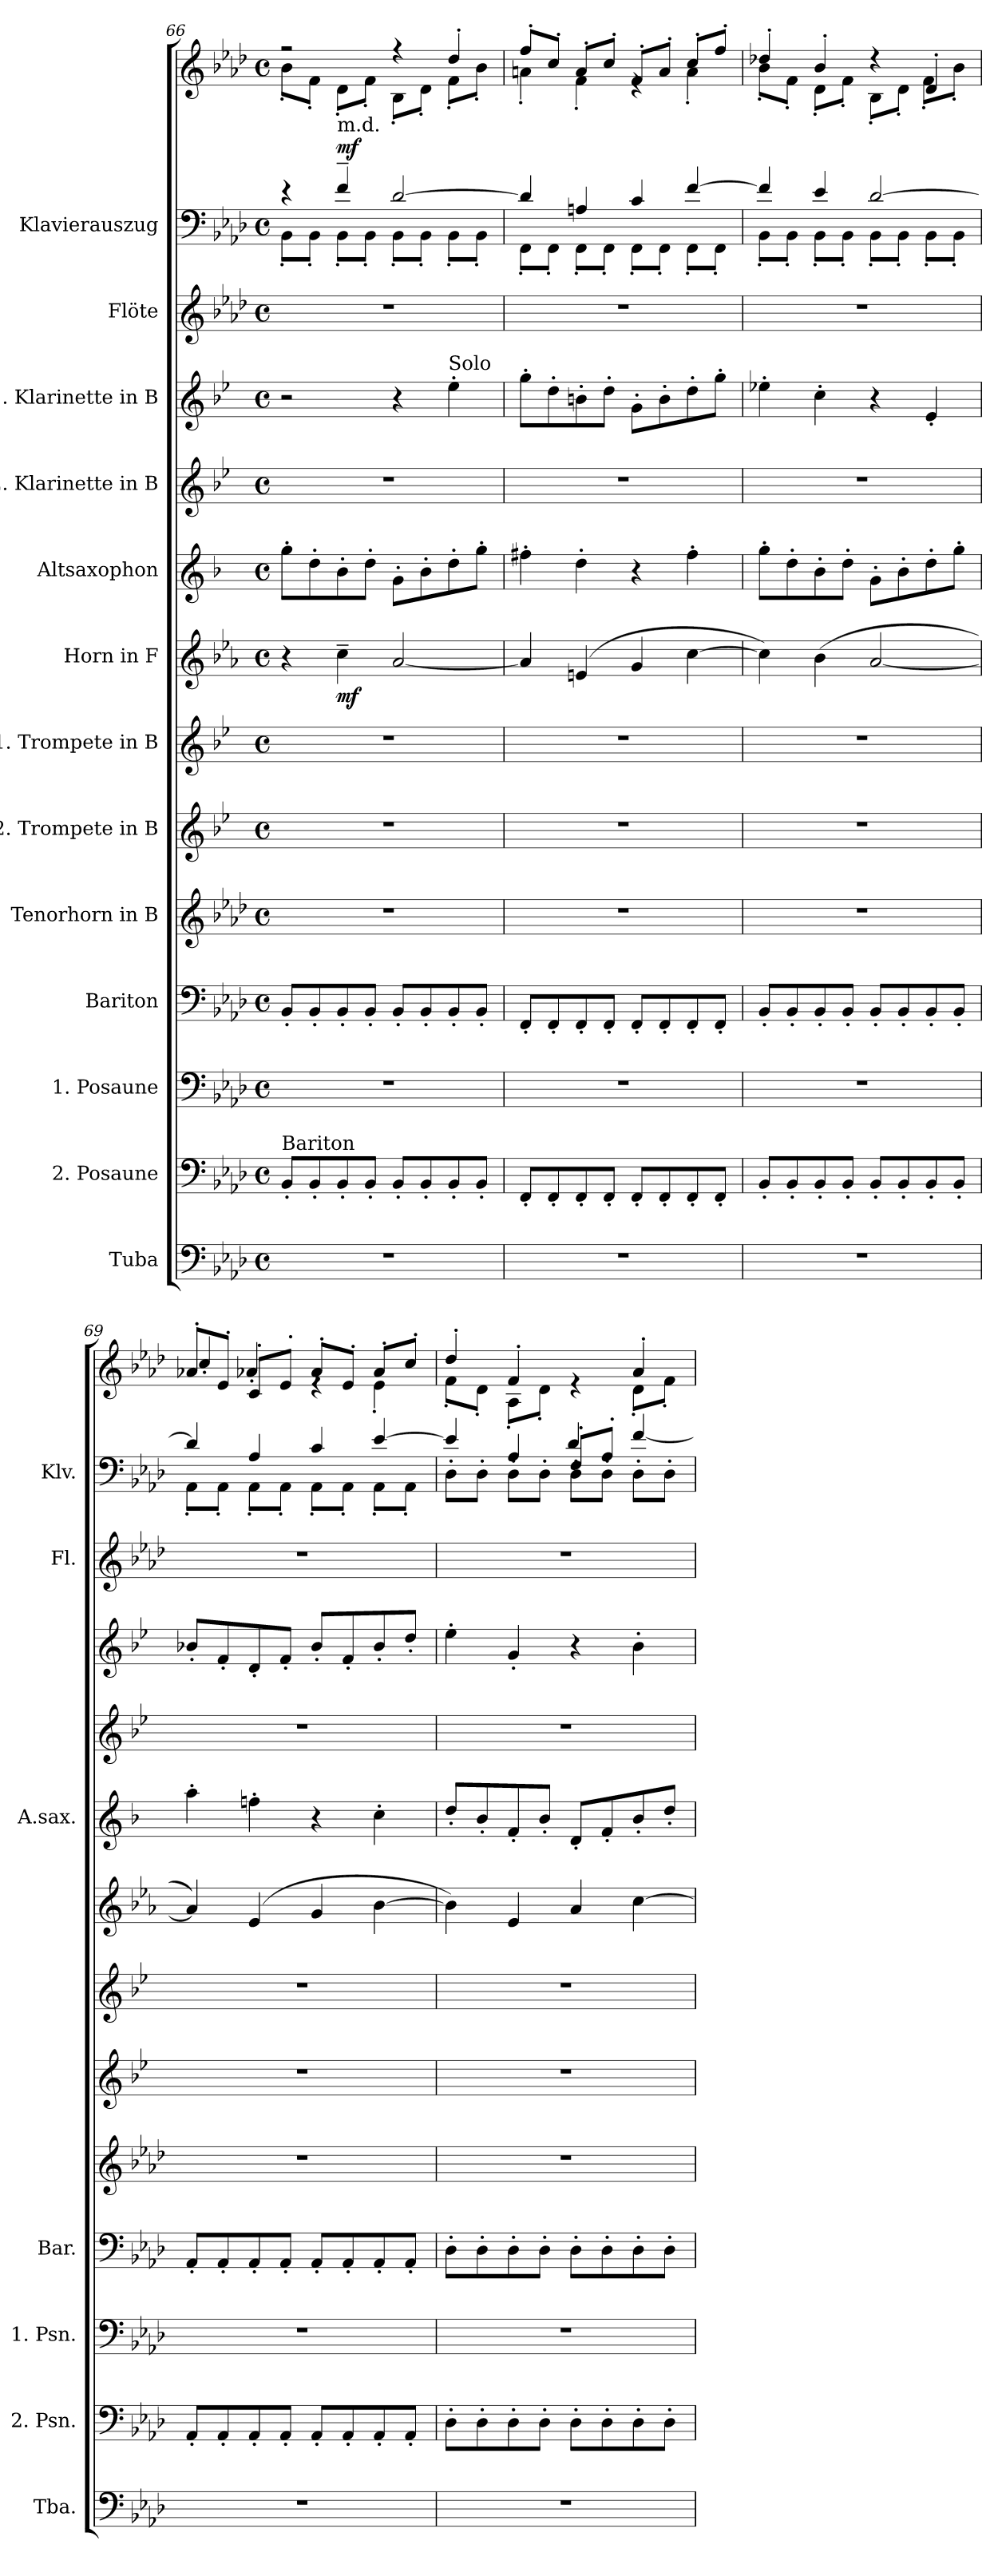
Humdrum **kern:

**kern	**kern	**kern	**kern	**kern	**kern	**kern	**kern	**dynam	**kern	**kern	**kern	**kern	**kern	**kern	**dynam
*part13	*part12	*part11	*part10	*part9	*part8	*part7	*part6	*part6	*part5	*part4	*part3	*part2	*part1	*part1	*part1
*staff14	*staff13	*staff12	*staff11	*staff10	*staff9	*staff8	*staff7	*staff7	*staff6	*staff5	*staff4	*staff3	*staff2	*staff1	*staff1/2
*I"Tuba	*I"2. Posaune	*I"1. Posaune	*I"Bariton	*I"Tenorhorn in B	*I"2. Trompete in B	*I"1. Trompete in B	*I"Horn in F	*	*I"Altsaxophon	*I"2. Klarinette in B	*I"1. Klarinette in B	*I"Flöte	*I"Klavierauszug	*	*
*I'Tba.	*I'2. Psn.	*I'1. Psn.	*I'Bar.	*	*	*	*	*	*I'A.sax.	*	*	*I'Fl.	*I'Klv.	*	*
!!LO:PB:g=z
*clefF4	*clefF4	*clefF4	*clefF4	*clefG2	*clefG2	*clefG2	*clefG2	*	*clefG2	*clefG2	*clefG2	*clefG2	*clefF4	*clefG2	*
*	*	*	*	*ITrd8c14	*ITrd1c2	*ITrd1c2	*ITrd4c7	*	*ITrd5c9	*ITrd1c2	*ITrd1c2	*	*	*	*
*k[b-e-a-d-]	*k[b-e-a-d-]	*k[b-e-a-d-]	*k[b-e-a-d-]	*k[b-e-a-d-]	*k[b-e-a-d-]	*k[b-e-a-d-]	*k[b-e-a-d-]	*	*k[b-e-a-d-]	*k[b-e-a-d-]	*k[b-e-a-d-]	*k[b-e-a-d-]	*k[b-e-a-d-]	*k[b-e-a-d-]	*
*M4/4	*M4/4	*M4/4	*M4/4	*M4/4	*M4/4	*M4/4	*M4/4	*	*M4/4	*M4/4	*M4/4	*M4/4	*M4/4	*M4/4	*
*met(c)	*met(c)	*met(c)	*met(c)	*met(c)	*met(c)	*met(c)	*met(c)	*	*met(c)	*met(c)	*met(c)	*met(c)	*met(c)	*met(c)	*
=66	=66	=66	=66	=66	=66	=66	=66	=66	=66	=66	=66	=66	=66	=66	=66
*	*	*	*	*	*	*	*	*	*	*	*	*	*^	*^	*
!	!LO:TX:a:t=Bariton	!	!	!	!	!	!	!	!	!	!	!	!	!	!	!	!
1r	8BB-'!/L	1r	8BB-'/L	1r	1r	1r	4r	.	8b-'\L	1r	2r	1r	4r	8BB-'\L	2r	8b-'\L	.
.	8BB-'!/	.	8BB-'/	.	.	.	.	.	8f'\	.	.	.	.	8BB-'\J	.	8f'\J	.
!	!	!	!	!	!	!	!	!	!	!	!	!	!LO:TX:a:t=m.d.	!	!	!	!
!	!	!	!	!	!	!	!	!LO:DY:b	!	!	!	!	!	!	!	!	!LO:DY:a=2
.	8BB-'!/	.	8BB-'/	.	.	.	4f~\	mf	8d-'\	.	.	.	4f~/	8BB-'\L	.	8d-'\L	mf
.	8BB-'!/J	.	8BB-'/J	.	.	.	.	.	8f'\J	.	.	.	.	8BB-'\J	.	8f'\J	.
.	8BB-'!/L	.	8BB-'/L	.	.	.	[2d-/	.	8B-'\L	.	4r	.	[2d-/	8BB-'\L	4r	8B-'\L	.
.	8BB-'!/	.	8BB-'/	.	.	.	.	.	8d-'\	.	.	.	.	8BB-'\J	.	8d-'\J	.
!	!	!	!	!	!	!	!	!	!	!	!LO:TX:a:t=Solo	!	!	!	!	!	!
.	8BB-'!/	.	8BB-'/	.	.	.	.	.	8f'\	.	4dd-'\	.	.	8BB-'\L	4dd-'/	8f'\L	.
.	8BB-'!/J	.	8BB-'/J	.	.	.	.	.	8b-'\J	.	.	.	.	8BB-'\J	.	8b-'\J	.
=67	=67	=67	=67	=67	=67	=67	=67	=67	=67	=67	=67	=67	=67	=67	=67	=67	=67
1r	8FF'!/L	1r	8FF'/L	1r	1r	1r	4d-/]	.	4an'\	1r	8ff'\L	1r	4d-/]	8FF'\L	8ff'/L	4an'\	.
.	8FF'!/	.	8FF'/	.	.	.	.	.	.	.	8cc'\	.	.	8FF'\J	8cc'/J	.	.
.	8FF'!/	.	8FF'/	.	.	.	(>4An/	.	4f'\	.	8an'\	.	4An/	8FF'\L	8a'/L	4f'\	.
.	8FF'!/J	.	8FF'/J	.	.	.	.	.	.	.	8cc'\J	.	.	8FF'\J	8cc'/J	.	.
.	8FF'!/L	.	8FF'/L	.	.	.	4c/	.	4r	.	8f'\L	.	4c/	8FF'\L	8f'/L	4re	.
.	8FF'!/	.	8FF'/	.	.	.	.	.	.	.	8a'\	.	.	8FF'\J	8a'/J	.	.
.	8FF'!/	.	8FF'/	.	.	.	[4f\	.	4a'\	.	8cc'\	.	[4f/	8FF'\L	8cc'/L	4a'\	.
.	8FF'!/J	.	8FF'/J	.	.	.	.	.	.	.	8ff'\J	.	.	8FF'\J	8ff'/J	.	.
=68	=68	=68	=68	=68	=68	=68	=68	=68	=68	=68	=68	=68	=68	=68	=68	=68	=68
1r	8BB-'!/L	1r	8BB-'/L	1r	1r	1r	4f\])	.	8b-'\L	1r	4dd-X'\	1r	4f/]	8BB-'\L	4dd-X'/	8b-'\L	.
.	8BB-'!/	.	8BB-'/	.	.	.	.	.	8f'\	.	.	.	.	8BB-'\J	.	8f'\J	.
.	8BB-'!/	.	8BB-'/	.	.	.	(>4e-\	.	8d-'\	.	4b-'\	.	4e-/	8BB-'\L	4b-'/	8d-'\L	.
.	8BB-'!/J	.	8BB-'/J	.	.	.	.	.	8f'\J	.	.	.	.	8BB-'\J	.	8f'\J	.
.	8BB-'!/L	.	8BB-'/L	.	.	.	[2d-/	.	8B-'\L	.	4r	.	[2d-/	8BB-'\L	4r	8B-'\L	.
.	8BB-'!/	.	8BB-'/	.	.	.	.	.	8d-'\	.	.	.	.	8BB-'\J	.	8d-'\J	.
.	8BB-'!/	.	8BB-'/	.	.	.	.	.	8f'\	.	4d-'/	.	.	8BB-'\L	4d-'/	8f'\L	.
.	8BB-'!/J	.	8BB-'/J	.	.	.	.	.	8b-'\J	.	.	.	.	8BB-'\J	.	8b-'\J	.
!!LO:PB:g=z	!!
=69	=69	=69	=69	=69	=69	=69	=69	=69	=69	=69	=69	=69	=69	=69	=69	=69	=69
1r	8AA-'!/L	1r	8AA-'/L	1r	1r	1r	4d-/])	.	4cc'\	1r	8a-X'/L	1r	4d-/]	8AA-'\L	8a-X'/L	4cc'/	.
.	8AA-'!/	.	8AA-'/	.	.	.	.	.	.	.	8e-'/	.	.	8AA-'\J	8e-'/J	.	.
.	8AA-'!/	.	8AA-'/	.	.	.	(>4A-/	.	4a-X'\	.	8c'/	.	4A-/	8AA-'\L	8c'/L	4a-X'/	.
.	8AA-'!/J	.	8AA-'/J	.	.	.	.	.	.	.	8e-'/J	.	.	8AA-'\J	8e-'/J	.	.
.	8AA-'!/L	.	8AA-'/L	.	.	.	4c/	.	4r	.	8a-'/L	.	4c/	8AA-'\L	8a-'/L	4re	.
.	8AA-'!/	.	8AA-'/	.	.	.	.	.	.	.	8e-'/	.	.	8AA-'\J	8e-'/J	.	.
.	8AA-'!/	.	8AA-'/	.	.	.	[4e-\	.	4e-'\	.	8a-'/	.	[4e-/	8AA-'\L	8a-'/L	4e-'\	.
.	8AA-'!/J	.	8AA-'/J	.	.	.	.	.	.	.	8cc'/J	.	.	8AA-'\J	8cc'/J	.	.
=70	=70	=70	=70	=70	=70	=70	=70	=70	=70	=70	=70	=70	=70	=70	=70	=70	=70
*	*	*	*	*	*	*	*	*	*	*	*	*	*	*^	*	*	*
1r	8D-'!\L	1r	8D-'\L	1r	1r	1r	4e-\])	.	8f'/L	1r	4dd-'\	1r	2ryy	4e-/]	8D-'\L	4dd-'/	8f'\L	.
.	8D-'!\	.	8D-'\	.	.	.	.	.	8d-'/	.	.	.	.	.	8D-'\J	.	8d-'\J	.
.	8D-'!\	.	8D-'\	.	.	.	4A-/	.	8A-'/	.	4f'/	.	.	4A-/	8D-'\L	4f'/	8A-'\L	.
.	8D-'!\J	.	8D-'\J	.	.	.	.	.	8d-'/J	.	.	.	.	.	8D-'\J	.	8d-'\J	.
.	8D-'!\L	.	8D-'\L	.	.	.	4d-/	.	8F'/L	.	4r	.	8F'/L	4d-/	8D-'\L	4re	4ryy	.
.	8D-'!\	.	8D-'\	.	.	.	.	.	8A-'/	.	.	.	8A-'/J	.	8D-'\J	.	.	.
.	8D-'!\	.	8D-'\	.	.	.	[4f\	.	8d-'/	.	4a-'\	.	4ryy	[4f/	8D-'\L	4a-'/	8d-'\L	.
.	8D-'!\J	.	8D-'\J	.	.	.	.	.	8f'/J	.	.	.	.	.	8D-'\J	.	8f'\J	.
*	*	*	*	*	*	*	*	*	*	*	*	*	*v	*v	*v	*	*	*
*	*	*	*	*	*	*	*	*	*	*	*	*	*	*v	*v	*
=	=	=	=	=	=	=	=	=	=	=	=	=	=	=	=
*-	*-	*-	*-	*-	*-	*-	*-	*-	*-	*-	*-	*-	*-	*-	*-
